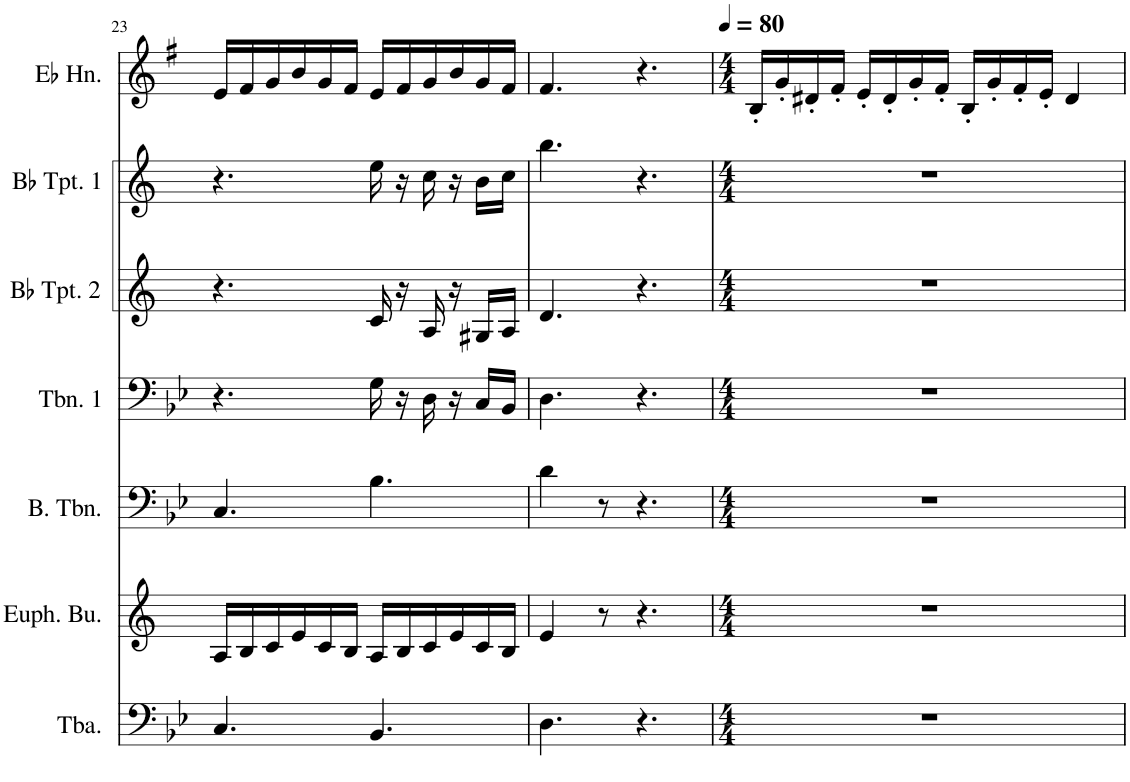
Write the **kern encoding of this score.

**kern	**kern	**kern	**kern	**kern	**kern	**kern
*part7	*part6	*part5	*part4	*part3	*part2	*part1
*staff7	*staff6	*staff5	*staff4	*staff3	*staff2	*staff1
*I"Tuba	*I"Euphonium	*I"Bass Trombone	*I"Trombone 1	*I"Bb Trumpet 2	*I"Bb Trumpet 1	*I"Horn in Eb
*I'Tba.	*	*I'B. Tbn.	*I'Tbn. 1	*I'Bb Tpt. 2	*I'Bb Tpt. 1	*
!!LO:PB:g=z
*clefF4	*clefG2	*clefF4	*clefF4	*clefG2	*clefG2	*clefG2
*	*Trd8c14	*	*	*Trd1c2	*Trd1c2	*Trd5c9
*k[b-e-]	*k[]	*k[b-e-]	*k[b-e-]	*k[]	*k[]	*k[f#]
*M6/8	*M6/8	*M6/8	*M6/8	*M6/8	*M6/8	*M6/8
=23	=23	=23	=23	=23	=23	=23
4.C/	16A/LL	4.C/	4.r	4.r	4.r	16e/LL
.	16B/	.	.	.	.	16f#/
.	16c/	.	.	.	.	16g/
.	16e/	.	.	.	.	16b/
.	16c/	.	.	.	.	16g/
.	16B/JJ	.	.	.	.	16f#/JJ
4.BB-/	16A/LL	4.B-\	16G\	16c/	16ee\	16e/LL
.	16B/	.	16r	16r	16r	16f#/
.	16c/	.	16D\	16A/	16cc\	16g/
.	16e/	.	16r	16r	16r	16b/
.	16c/	.	16C/LL	16G#X/LL	16b\LL	16g/
.	16B/JJ	.	16BB-/JJ	16A/JJ	16cc\JJ	16f#/JJ
=24	=24	=24	=24	=24	=24	=24
4.D\	4e/	4d\	4.D\	4.d/	4.bb\	4.f#/
.	8r	8r	.	.	.	.
4.r	4.r	4.r	4.r	4.r	4.r	4.r
=25	=25	=25	=25	=25	=25	=25
*M4/4	*M4/4	*M4/4	*M4/4	*M4/4	*M4/4	*M4/4
*	*	*	*	*	*	*MM80
1r	1r	1r	1r	1r	1r	16B'/LL
.	.	.	.	.	.	16g'/
.	.	.	.	.	.	16d#X'/
.	.	.	.	.	.	16f#'/JJ
.	.	.	.	.	.	16e'/LL
.	.	.	.	.	.	16d#'/
.	.	.	.	.	.	16g'/
.	.	.	.	.	.	16f#'/JJ
.	.	.	.	.	.	16B'/LL
.	.	.	.	.	.	16g'/
.	.	.	.	.	.	16f#'/
.	.	.	.	.	.	16e'/JJ
.	.	.	.	.	.	4d#/
=	=	=	=	=	=	=
*-	*-	*-	*-	*-	*-	*-
